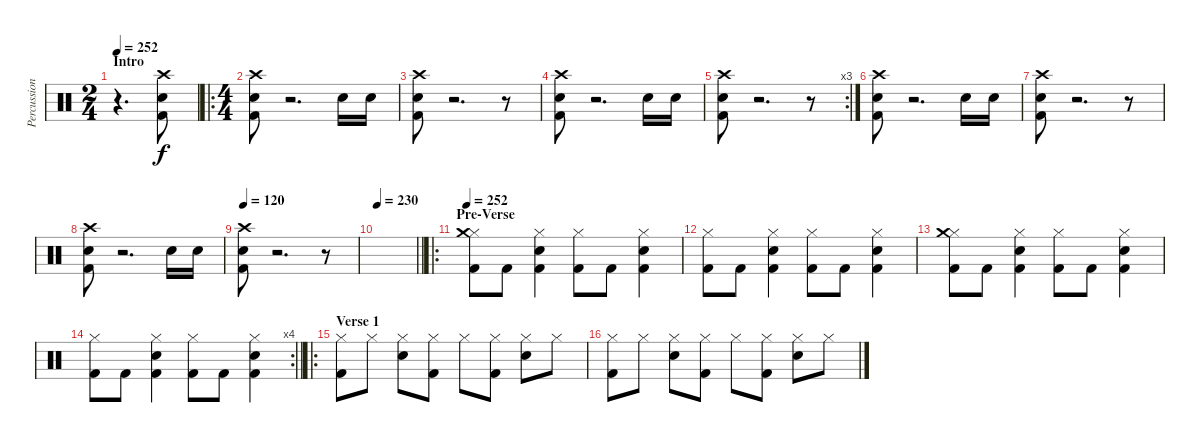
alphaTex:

\track ("Percussion" "Percussion") {instrument percussion}
\staff {score}
\articulation defaults
\ts (2 4)
\section ("" "Intro")
\tempo 252
\tempo 160
\tempo 252
\clef neutral
\ks c
r.4{d dy f} ("Kick (hit) 2" "Snare (hit) 2" "Crash high (hit)").8 |
\ro
\ts (4 4)
("Kick (hit) 2" "Snare (hit) 2" "Crash high (hit)").8 r.2{d} "Snare (hit) 2".16 "Snare (hit) 2".16 |
("Kick (hit) 2" "Snare (hit) 2" "Crash high (hit)").8 r.2{d} r.8 |
("Kick (hit) 2" "Snare (hit) 2" "Crash high (hit)").8 r.2{d} "Snare (hit) 2".16 "Snare (hit) 2".16 |
\rc 3
("Kick (hit) 2" "Snare (hit) 2" "Crash high (hit)").8 r.2{d} r.8 |
("Kick (hit) 2" "Snare (hit) 2" "Crash high (hit)").8 r.2{d} "Snare (hit) 2".16 "Snare (hit) 2".16 |
("Kick (hit) 2" "Snare (hit) 2" "Crash high (hit)").8 r.2{d} r.8 |
("Kick (hit) 2" "Snare (hit) 2" "Crash high (hit)").8 r.2{d} "Snare (hit) 2".16 "Snare (hit) 2".16 |
\tempo 120
("Kick (hit) 2" "Snare (hit) 2" "Crash high (hit)").8 r.2{d} r.8 |
\tempo 230
\barLineRight lightlight
|
\ro
\section ("" "Pre-Verse")
\tempo 252
("Kick (hit) 2" "Hi-Hat (closed)" "Crash medium (hit)").8 "Kick (hit) 2".8 ("Kick (hit) 2" "Snare (hit) 2" "Hi-Hat (closed)").4 ("Kick (hit) 2" "Hi-Hat (closed)").8 "Kick (hit) 2".8 ("Kick (hit) 2" "Snare (hit) 2" "Hi-Hat (closed)").4 |
("Kick (hit) 2" "Hi-Hat (closed)").8 "Kick (hit) 2".8 ("Kick (hit) 2" "Snare (hit) 2" "Hi-Hat (closed)").4 ("Kick (hit) 2" "Hi-Hat (closed)").8 "Kick (hit) 2".8 ("Kick (hit) 2" "Snare (hit) 2" "Hi-Hat (closed)").4 |
("Kick (hit) 2" "Hi-Hat (closed)" "Crash medium (hit)").8 "Kick (hit) 2".8 ("Kick (hit) 2" "Snare (hit) 2" "Hi-Hat (closed)").4 ("Kick (hit) 2" "Hi-Hat (closed)").8 "Kick (hit) 2".8 ("Kick (hit) 2" "Snare (hit) 2" "Hi-Hat (closed)").4 |
\rc 4
\barLineRight lightlight
("Kick (hit) 2" "Hi-Hat (closed)").8 "Kick (hit) 2".8 ("Kick (hit) 2" "Snare (hit) 2" "Hi-Hat (closed)").4 ("Kick (hit) 2" "Hi-Hat (closed)").8 "Kick (hit) 2".8 ("Kick (hit) 2" "Snare (hit) 2" "Hi-Hat (closed)").4 |
\ro
\section ("" "Verse 1")
("Kick (hit) 2" "Hi-Hat (closed)").8 "Hi-Hat (closed)".8 ("Snare (hit) 2" "Hi-Hat (closed)").8 ("Kick (hit) 2" "Hi-Hat (closed)").8 "Hi-Hat (closed)".8 ("Kick (hit) 2" "Hi-Hat (closed)").8 ("Snare (hit) 2" "Hi-Hat (closed)").8 "Hi-Hat (closed)".8 |
("Kick (hit) 2" "Hi-Hat (closed)").8 "Hi-Hat (closed)".8 ("Snare (hit) 2" "Hi-Hat (closed)").8 ("Kick (hit) 2" "Hi-Hat (closed)").8 "Hi-Hat (closed)".8 ("Kick (hit) 2" "Hi-Hat (closed)").8 ("Snare (hit) 2" "Hi-Hat (closed)").8 "Hi-Hat (closed)".8
